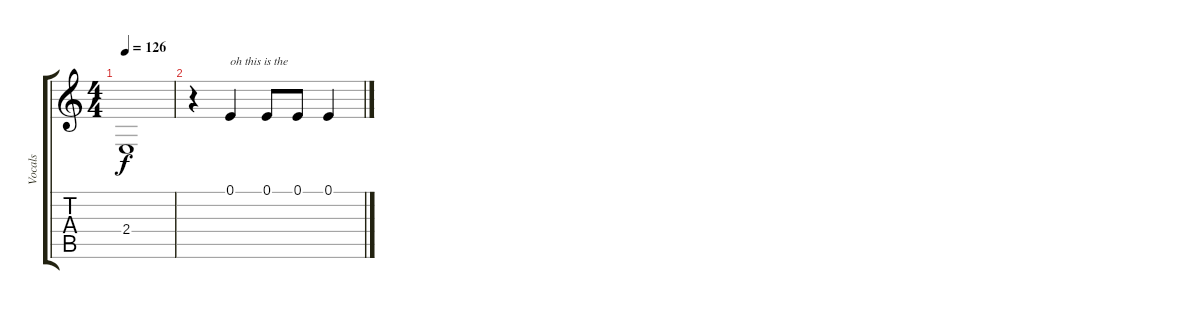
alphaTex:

\track ("Vocals" "Vocals") {instrument tenorsax}
\staff {score tabs}
\tuning (E4 B3 G3 D3 A2 E2) {hide}
\ts (4 4)
\tempo 126
\clef g2
\ks c
2.4{t}.1{dy f} |
r.4 0.1.4{txt "oh this is the"} 0.1.8 0.1.8 0.1.4
